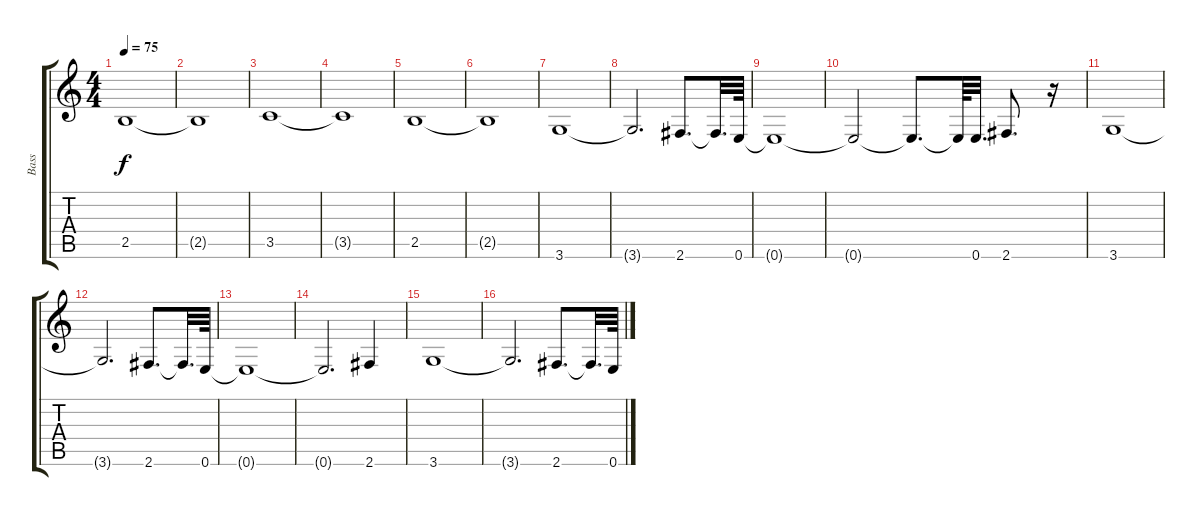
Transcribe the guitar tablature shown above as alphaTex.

\track ("Bass" "Bass") {instrument electricbassfinger}
\staff {score tabs}
\tuning (E4 B3 G3 D3 A2 E2) {hide}
\ts (4 4)
\tempo 75
\clef g2
\ks c
2.5.1{dy f} |
2.5{t}.1 |
3.5.1 |
3.5{t}.1 |
2.5.1 |
2.5{t}.1 |
3.6.1 |
3.6{t}.2{d} 2.6.8{d} 2.6{t}.32{d} 0.6.64 |
0.6{t}.1 |
0.6{t}.2 0.6{t}.8{d} 0.6{t}.64 0.6.32{d} 2.6.8{d} r.16 |
3.6.1 |
3.6{t}.2{d} 2.6.8{d} 2.6{t}.32{d} 0.6.64 |
0.6{t}.1 |
0.6{t}.2{d} 2.6.4 |
3.6.1 |
3.6{t}.2{d} 2.6.8{d} 2.6{t}.32{d} 0.6.64
